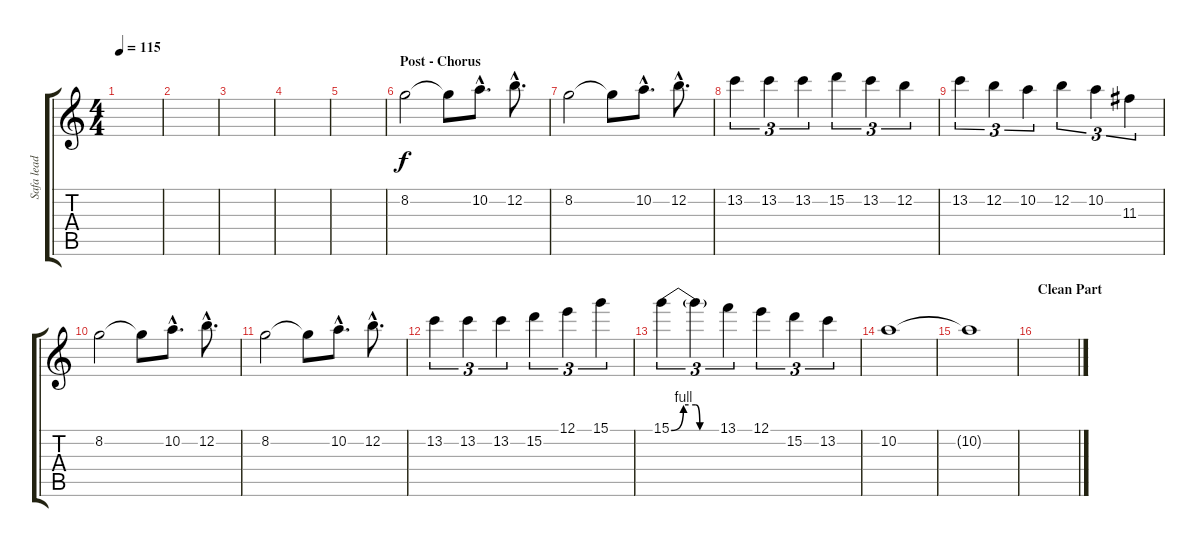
\track ("Safa lead" "Safa lead") {instrument distortionguitar}
\staff {score tabs}
\tuning (E4 B3 G3 D3 A2 E2) {hide}
\ts (4 4)
\tempo 115
\clef g2
\ks c
|
|
|
|
|
\section ("" "Post - Chorus")
8.2.2 8.2{t}.8 10.2{hac}.8{d} 12.2{hac}.8{d} |
8.2.2 8.2{t}.8 10.2{hac}.8{d} 12.2{hac}.8{d} |
13.2.4{tu (3 2)} 13.2.4{tu (3 2)} 13.2.4{tu (3 2)} 15.2.4{tu (3 2)} 13.2.4{tu (3 2)} 12.2.4{tu (3 2)} |
13.2.4{tu (3 2)} 12.2.4{tu (3 2)} 10.2.4{tu (3 2)} 12.2.4{tu (3 2)} 10.2.4{tu (3 2)} 11.3.4{tu (3 2)} |
8.2.2 8.2{t}.8 10.2{hac}.8{d} 12.2{hac}.8{d} |
8.2.2 8.2{t}.8 10.2{hac}.8{d} 12.2{hac}.8{d} |
13.2.4{tu (3 2)} 13.2.4{tu (3 2)} 13.2.4{tu (3 2)} 15.2.4{tu (3 2)} 12.1.4{tu (3 2)} 15.1.4{tu (3 2)} |
15.1{be (custom 0 0 15 4 30 4 35 0 45 0 60 0)}.4{tu (3 2)} 15.1{t}.4{tu (3 2)} 13.1.4{tu (3 2)} 12.1.4{tu (3 2)} 15.2.4{tu (3 2)} 13.2.4{tu (3 2)} |
10.2.1 |
10.2{t}.1 |
\section ("" "Clean Part")
